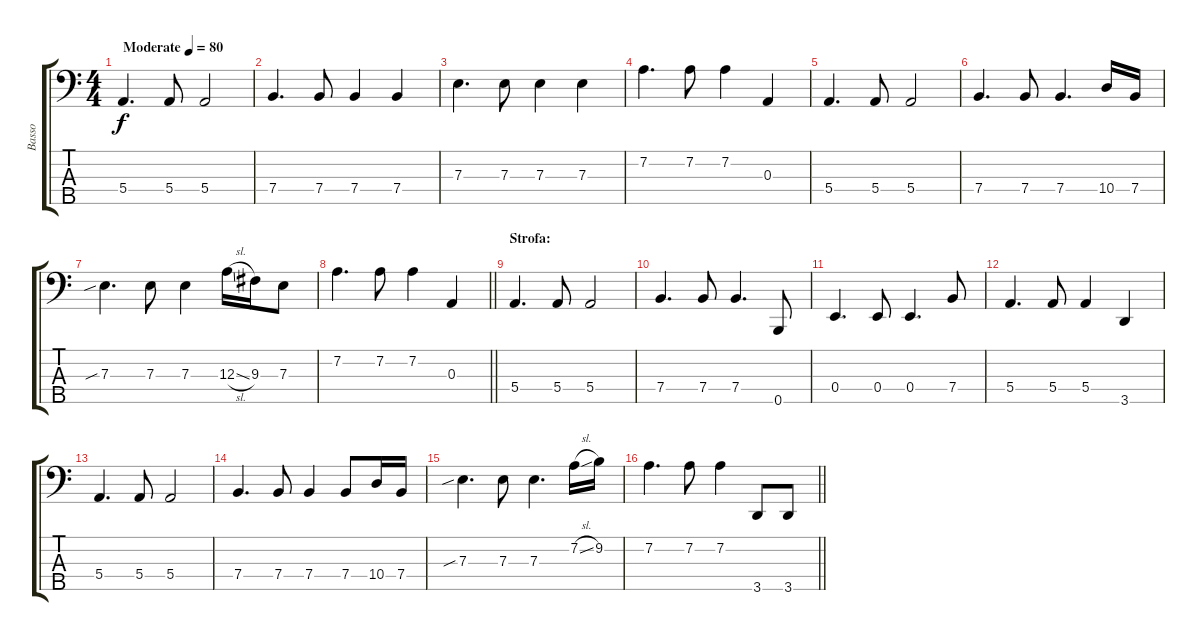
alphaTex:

\track ("Basso" "Basso") {instrument electricbassfinger}
\staff {score tabs}
\tuning (G2 D2 A1 E1 B0) {hide}
\ts (4 4)
\tempo (80 "Moderate")
\clef f4
\ks c
5.4.4{d dy f instrument electricbassfinger} 5.4.8 5.4.2 |
7.4.4{d} 7.4.8 7.4.4 7.4.4 |
7.3.4{d} 7.3.8 7.3.4 7.3.4 |
7.2.4{d} 7.2.8 7.2.4 0.3.4 |
5.4.4{d} 5.4.8 5.4.2 |
7.4.4{d} 7.4.8 7.4.4{d} 10.4.16 7.4.16 |
7.3{sib}.4{d} 7.3.8 7.3.4 12.3{sl}.16 9.3.16 7.3.8 |
\barLineRight lightlight
7.2.4{d} 7.2.8 7.2.4 0.3.4 |
\section ("" "Strofa:")
5.4.4{d} 5.4.8 5.4.2 |
7.4.4{d} 7.4.8 7.4.4{d} 0.5.8 |
0.4.4{d} 0.4.8 0.4.4{d} 7.4.8 |
5.4.4{d} 5.4.8 5.4.4 3.5.4 |
5.4.4{d} 5.4.8 5.4.2 |
7.4.4{d} 7.4.8 7.4.4 7.4.8 10.4.16 7.4.16 |
7.3{sib}.4{d} 7.3.8 7.3.4{d} 7.2{sl}.16 9.2.16 |
\barLineRight lightlight
7.2.4{d} 7.2.8 7.2.4 3.5.8 3.5.8
